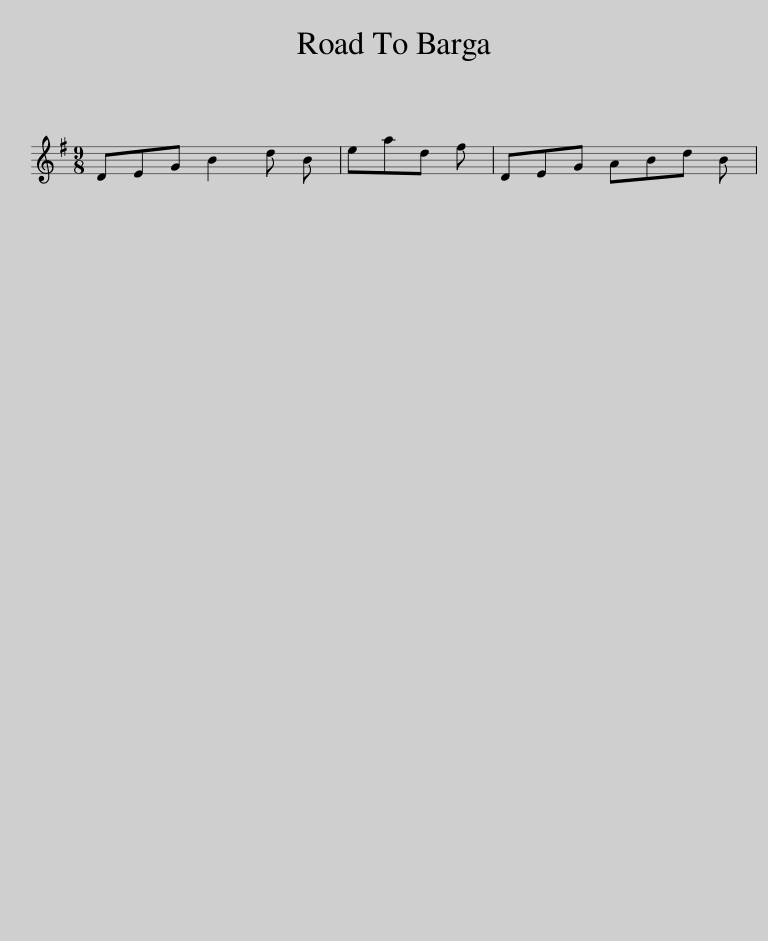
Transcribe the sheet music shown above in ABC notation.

X:1
L:1/8
M:9/8
I:linebreak $
K:G
V:1 treble
V:1
 DEG B2 d B | ead f | DEG ABd B | %3
